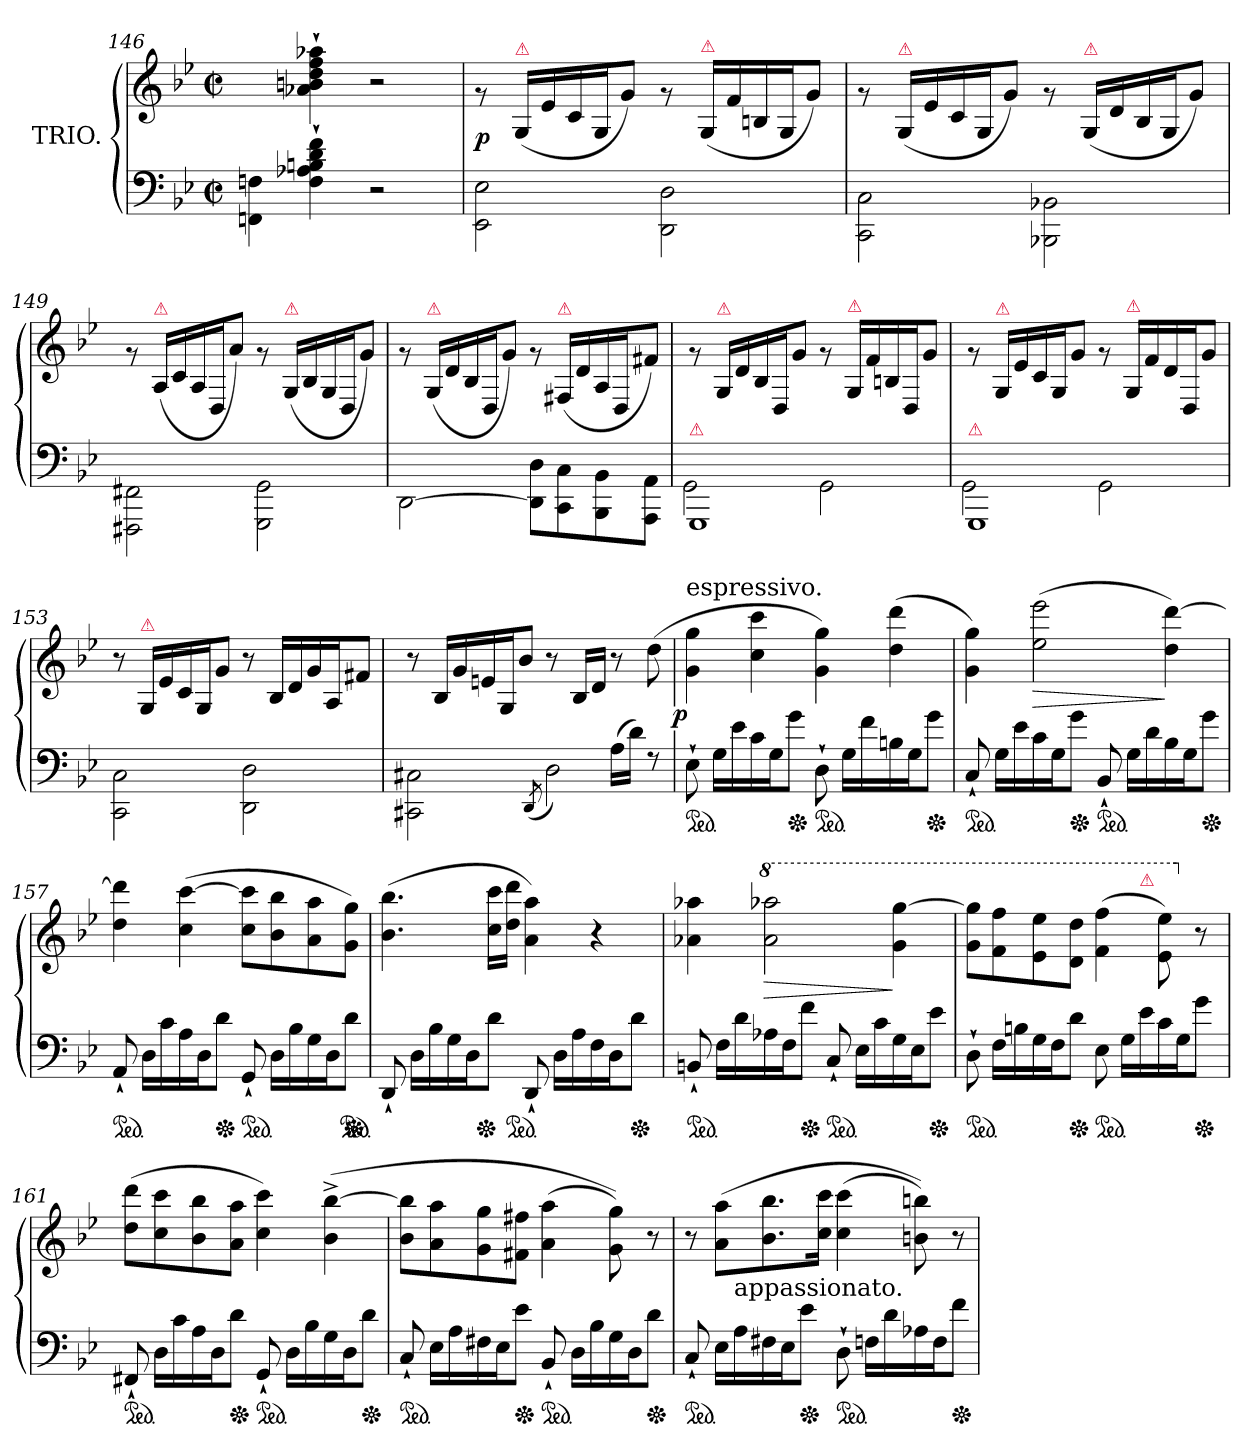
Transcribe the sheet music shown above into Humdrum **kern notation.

**kern	**kern	**dynam
*part1	*part1	*part1
*staff2	*staff1	*staff1/2
*I"TRIO.	*	*
*clefF4	*clefG2	*
*k[b-e-]	*k[b-e-]	*
*g:	*g:	*
*M2/2	*M2/2	*
*met(c|)	*met(c|)	*
=146	=146	=146
4FFn\ 4Fn\	4ryy	.
4F`< 4A-X`< 4Bn`< 4d`< 4f`<	4a-X`> 4bn`> 4dd`> 4ff`> 4aa-X`>	.
2r	2r	.
=147	=147	=147
2EE-\ 2E-\	8rg	p
!	!LO:TX:a:color=crimson:t=⚠	!
.	(>16G/LL	.
.	16e-/	.
.	16c/	.
.	16G/J	.
.	8g\J)	.
2DD\ 2D\	8rg	.
!	!LO:TX:a:color=crimson:t=⚠	!
.	(>16G/LL	.
.	16f/	.
.	16Bn/	.
.	16G/J	.
.	8g\J)	.
=148	=148	=148
2CC\ 2C\	8rg	.
!	!LO:TX:a:color=crimson:t=⚠	!
.	(>16G/LL	.
.	16e-/	.
.	16c/	.
.	16G/J	.
.	8g\J)	.
2BBB-X\ 2BB-X\	8rg	.
!	!LO:TX:a:color=crimson:t=⚠	!
.	(>16G/LL	.
.	16d/	.
.	16B-/	.
.	16G/J	.
.	8g\J)	.
=149	=149	=149
2FFF#X\ 2FF#X\	8rg	.
!	!LO:TX:a:color=crimson:t=⚠	!
.	(>16A/LL	.
.	16c/	.
.	16A/	.
.	16D/J	.
.	8a\J)	.
2GGG\ 2GG\	8rg	.
!	!LO:TX:a:color=crimson:t=⚠	!
.	(>16G/LL	.
.	16B-/	.
.	16G/	.
.	16D/J	.
.	8g\J)	.
=150	=150	=150
[2DD\	8rg	.
!	!LO:TX:a:color=crimson:t=⚠	!
.	(>16G/LL	.
.	16d/	.
.	16B-/	.
.	16D/J	.
.	8g\J)	.
8DD]\ 8D\L	8rg	.
!	!LO:TX:a:color=crimson:t=⚠	!
8CC 8C	(>16F#X/LL	.
.	16d/	.
8BBB- 8BB-	16A/	.
.	16D/J	.
8AAA 8AAJ	8f#X\J)	.
=151	=151	=151
*^	*	*
!LO:TX:a:color=crimson:t=⚠	!	!	!
1GGG	2GG\	8rg	.
!	!	!LO:TX:a:color=crimson:t=⚠	!
.	.	16G/LL	.
.	.	16d/	.
.	.	16B-/	.
.	.	16D/J	.
.	.	8g\J	.
.	2GG\	8rg	.
!	!	!LO:TX:a:color=crimson:t=⚠	!
.	.	16G/LL	.
.	.	16f/	.
.	.	16Bn/	.
.	.	16D/J	.
.	.	8g\J	.
=152	=152	=152	=152
!LO:TX:a:color=crimson:t=⚠	!	!	!
1GGG	2GG	8rg	.
!	!	!LO:TX:a:color=crimson:t=⚠	!
.	.	16G/LL	.
.	.	16e-/	.
.	.	16c/	.
.	.	16G/J	.
.	.	8g\J	.
.	2GG	8rg	.
!	!	!LO:TX:a:color=crimson:t=⚠	!
.	.	16G/LL	.
.	.	16f/	.
.	.	16d/	.
.	.	16D/J	.
.	.	8g\J	.
*v	*v	*	*
=153	=153	=153
2CC\ 2C\	8r	.
!	!LO:TX:a:color=crimson:t=⚠	!
.	16G/LL	.
.	16e-/	.
.	16c/	.
.	16G/J	.
.	8g\J	.
2DD\ 2D\	8r	.
.	16B-LL	.
.	16d	.
.	16g	.
.	16AJ	.
.	8f#XJ	.
=154	=154	=154
*^	*	*
2rcyy	2CC#X\ 2C#X\	8r	.
.	.	16B-LL	.
.	.	16g	.
.	.	16en	.
.	.	16GJ	.
.	.	8b-J	.
.	(<8qDD/	.	.
4reyy	2D)	8r	.
.	.	16B-LL	.
.	.	16dJJ	.
(>16A\LL	.	8r	.
16dJJ)	.	.	.
8rF	.	(>8dd	.
*v	*v	*	*
=155	=155	=155
!	!LO:TX:a:t=espressivo.	!
!	!	!LO:DY:rj
*ped	*	*
8E-`	4g 4gg	p
16GLL	.	.
16e-	.	.
16c	4cc 4ccc	.
16GJ	.	.
*Xped	*	*
8gJ	.	.
*ped	*	*
8D`	4g 4gg)	.
16GLL	.	.
16f	.	.
16Bn	(>4dd 4ddd	.
16GJ	.	.
*Xped	*	*
8gJ	.	.
=156	=156	=156
*ped	*	*
8C`<	4g 4gg)	.
16GLL	.	.
16e-	.	.
16c	(>2ee- 2eee-	>
16GJ	.	.
*Xped	*	*
8gJ	.	.
*ped	*	*
8BB-`<	.	.
16GLL	.	.
16d	.	.
16B-	4dd [4ddd)	]
16GJ	.	.
*Xped	*	*
8gJ	.	.
=157	=157	=157
*ped	*	*
8AA`<	4dd 4ddd]	.
16DLL	.	.
16c	.	.
16A	(>4cc [4ccc	.
16DJ	.	.
*Xped	*	*
8dJ	.	.
*ped	*	*
8GG`<	8cc 8ccc]L	.
16DLL	8b- 8bb-	.
16B-	.	.
16G	8a 8aa	.
16DJ	.	.
*Xped	*	*
8dJ	8g 8ggJ)	.
*ped	*	*
=158	=158	=158
*	*^	*
8DD`	(>4.b- 4.bb-	4ryy	.
16DLL	.	.	.
16B-	.	.	.
16G	.	16.ryy	.
16DJ	.	.	.
*Xped	*	*	*
.	.	2ryy	.
8dJ	16cc 16cccLL	.	.
*ped	*	*	*
.	16dd 16dddJJ	.	.
8DD`	4a 4aa)	.	.
16DLL	.	.	.
16A	.	.	.
16F	4r	.	.
16DJ	.	.	.
.	.	8ryy	.
*Xped	*	*	*
8dJ	.	.	.
.	.	32ryy	.
=159	=159	=159	=159
!	!LO:TX:c:t=cres.	!	!
*	*v	*v	*
*ped	*	*
8BBn`	4a-X 4aa-X	.
16FLL	.	.
16d	.	.
*	*8va	*
16A-X	2aa- 2aaa-X	>
16FJ	.	.
*Xped	*	*
8fJ	.	.
*ped	*	*
8C`	.	.
16E-LL	.	.
16c	.	.
16G	4gg [4ggg	]
16E-J	.	.
*Xped	*	*
8e-J	.	.
=160	=160	=160
*	*^	*
*ped	*	*	*
8D`	8gg 8ggg]L	2ryy	.
16FLL	8ff 8fff	.	.
16Bn	.	.	.
16G	8ee- 8eee-	.	.
16FJ	.	.	.
*Xped	*	*	*
8dJ	8dd 8dddJ	.	.
*ped	*	*	*
8E-	(>4ff 4fff	8.ryy	.
16GLL	.	.	.
!	!	!LO:TX:a:color=crimson:t=⚠	!
16e-	.	4ryy	.
16c	8ee-\ 8eee-\)	.	.
16GJ	.	.	.
*	*X8va	*	*
*Xped	*	*	*
8gJ	8r	.	.
.	.	16ryy	.
=161	=161	=161	=161
!	!LO:TX:a:t=loco.	!	!
*	*v	*v	*
*ped	*	*
8FF#X`	(>8dd 8dddL	.
16DLL	8cc 8ccc	.
16c	.	.
16A	8b- 8bb-	.
16DJ	.	.
*Xped	*	*
8dJ	8a 8aaJ	.
*ped	*	*
8GG`	4cc 4ccc)	.
16DLL	.	.
16B-	.	.
16G	(>4b-^< [4bb-^<	.
16DJ	.	.
*Xped	*	*
8dJ	.	.
=162	=162	=162
*ped	*	*
8C`	8b- 8bb-]L	.
16E-LL	8a 8aa	.
16A	.	.
16F#X	8g 8gg	.
16E-J	.	.
*Xped	*	*
8e-J	8f#X 8ff#XJ	.
*ped	*	*
8BB-`	(>4a 4aa	.
16DLL	.	.
16B-	.	.
16G	8g 8gg))	.
16DJ	.	.
*Xped	*	*
8dJ	8r	.
=163	=163	=163
*ped	*	*
8C`	8r	.
16E-LL	(>8a 8aaL	.
!LO:TX:a:t=appassionato.	!	!
16A	.	.
16F#X	8.b- 8.bb-	.
16E-J	.	.
*Xped	*	*
8e-J	.	.
.	16cc 16cccJk	.
*ped	*	*
8D`	(>4cc 4ccc	.
16FnLL	.	.
16d	.	.
16A-X	8bn 8bbn))	.
16FJ	.	.
*Xped	*	*
8fJ	8r	.
=	=	=
*-	*-	*-
